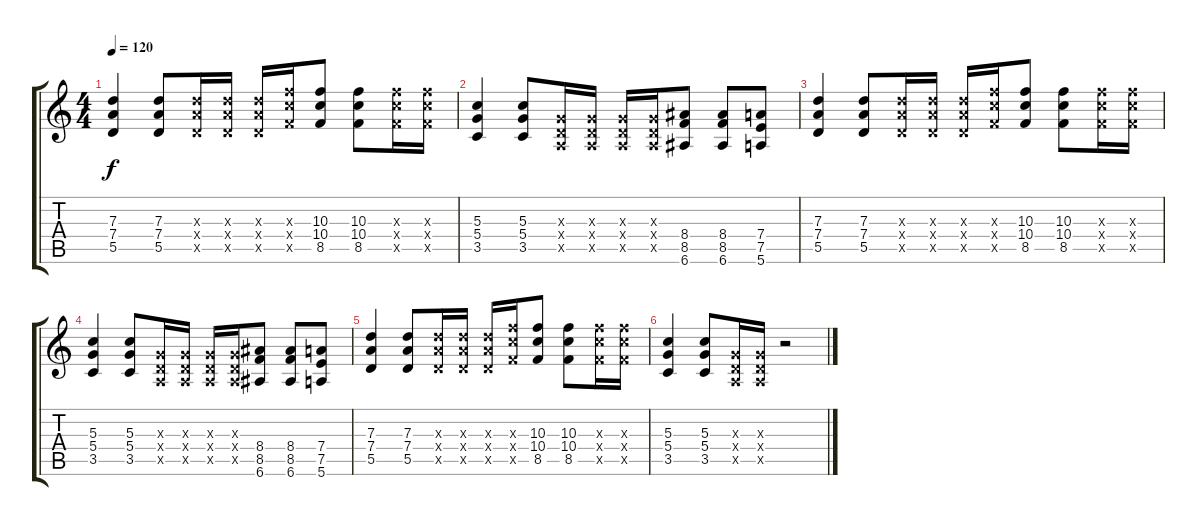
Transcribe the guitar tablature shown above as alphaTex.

\track "" {instrument acousticguitarsteel}
\staff {score tabs}
\tuning (E4 B3 G3 D3 A2 E2) {hide}
\ts (4 4)
\tempo 120
\clef g2
\ks c
(7.3 7.4 5.5).4{dy f} (7.3 7.4 5.5).8 (7.3{x} 7.4{x} 5.5{x}).16 (7.3{x} 7.4{x} 5.5{x}).16 (7.3{x} 7.4{x} 5.5{x}).16 (10.3{x} 10.4{x} 8.5{x}).16 (10.3 10.4 8.5).8 (10.3 10.4 8.5).8 (10.3{x} 10.4{x} 8.5{x}).16 (10.3{x} 10.4{x} 8.5{x}).16 |
(5.3 5.4 3.5).4 (5.3 5.4 3.5).8 (0.3{x} 0.4{x} 0.5{x}).16 (0.3{x} 0.4{x} 0.5{x}).16 (0.3{x} 0.4{x} 0.5{x}).16 (0.3{x} 0.4{x} 0.5{x}).16 (8.4 8.5 6.6).8 (8.4 8.5 6.6).8 (7.4 7.5 5.6).8 |
(7.3 7.4 5.5).4 (7.3 7.4 5.5).8 (7.3{x} 7.4{x} 5.5{x}).16 (7.3{x} 7.4{x} 5.5{x}).16 (7.3{x} 7.4{x} 5.5{x}).16 (10.3{x} 10.4{x} 8.5{x}).16 (10.3 10.4 8.5).8 (10.3 10.4 8.5).8 (10.3{x} 10.4{x} 8.5{x}).16 (10.3{x} 10.4{x} 8.5{x}).16 |
(5.3 5.4 3.5).4 (5.3 5.4 3.5).8 (0.3{x} 0.4{x} 0.5{x}).16 (0.3{x} 0.4{x} 0.5{x}).16 (0.3{x} 0.4{x} 0.5{x}).16 (0.3{x} 0.4{x} 0.5{x}).16 (8.4 8.5 6.6).8 (8.4 8.5 6.6).8 (7.4 7.5 5.6).8 |
(7.3 7.4 5.5).4 (7.3 7.4 5.5).8 (7.3{x} 7.4{x} 5.5{x}).16 (7.3{x} 7.4{x} 5.5{x}).16 (7.3{x} 7.4{x} 5.5{x}).16 (10.3{x} 10.4{x} 8.5{x}).16 (10.3 10.4 8.5).8 (10.3 10.4 8.5).8 (10.3{x} 10.4{x} 8.5{x}).16 (10.3{x} 10.4{x} 8.5{x}).16 |
(5.3 5.4 3.5).4 (5.3 5.4 3.5).8 (0.3{x} 0.4{x} 0.5{x}).16 (0.3{x} 0.4{x} 0.5{x}).16 r.2
